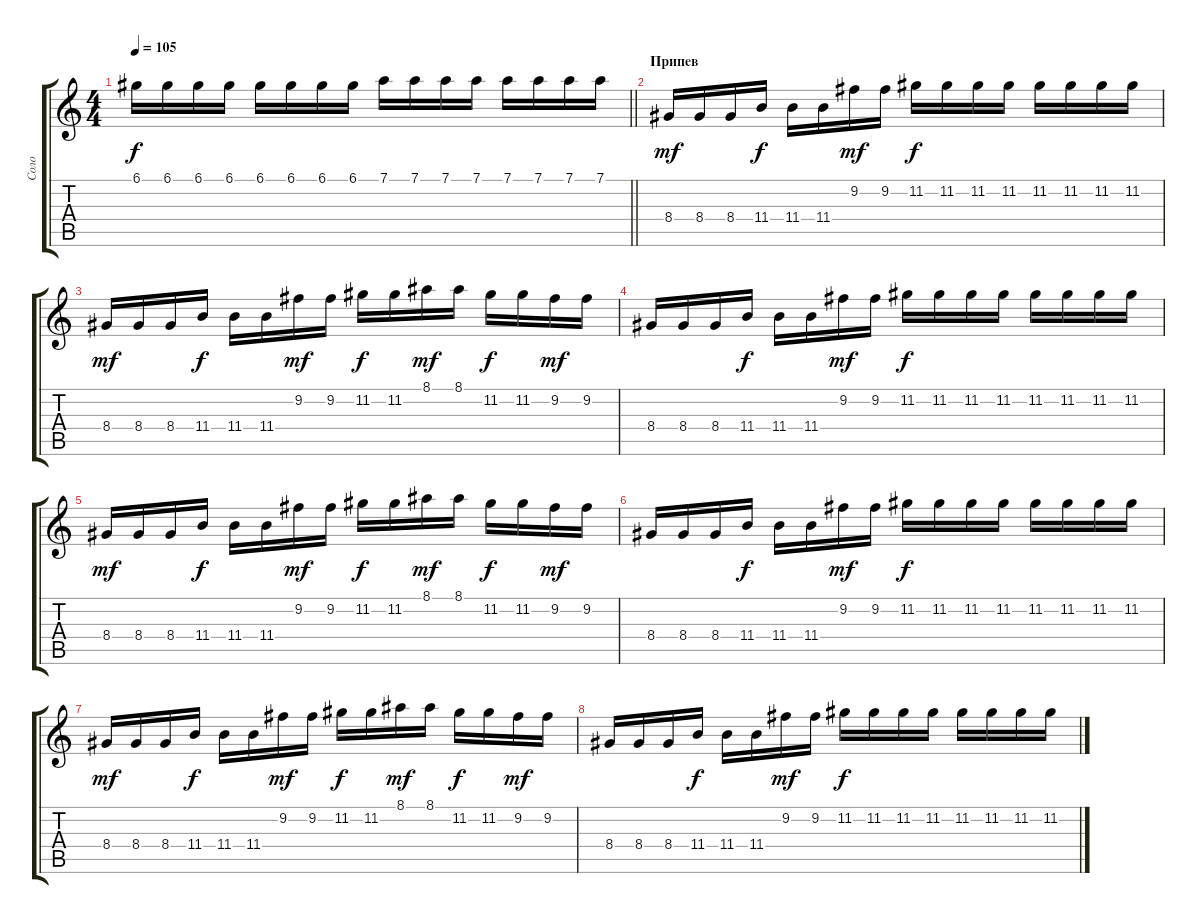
\track ("Соло" "Соло") {instrument overdrivenguitar}
\staff {score tabs}
\tuning (D4 A3 F3 C3 G2 C2) {hide}
\ts (4 4)
\tempo 105
\clef g2
\barLineRight lightlight
\ks c
6.1.16{dy f} 6.1.16 6.1.16 6.1.16 6.1.16 6.1.16 6.1.16 6.1.16 7.1.16 7.1.16 7.1.16 7.1.16 7.1.16 7.1.16 7.1.16 7.1.16 |
\section ("" "Припев")
8.4.16{dy mf instrument overdrivenguitar} 8.4.16 8.4.16 11.4.16{dy f} 11.4.16 11.4.16 9.2.16{dy mf} 9.2.16 11.2.16{dy f} 11.2.16 11.2.16 11.2.16 11.2.16 11.2.16 11.2.16 11.2.16 |
8.4.16{dy mf} 8.4.16 8.4.16 11.4.16{dy f} 11.4.16 11.4.16 9.2.16{dy mf} 9.2.16 11.2.16{dy f} 11.2.16 8.1.16{dy mf} 8.1.16 11.2.16{dy f} 11.2.16 9.2.16{dy mf} 9.2.16 |
8.4.16{instrument overdrivenguitar} 8.4.16 8.4.16 11.4.16{dy f} 11.4.16 11.4.16 9.2.16{dy mf} 9.2.16 11.2.16{dy f} 11.2.16 11.2.16 11.2.16 11.2.16 11.2.16 11.2.16 11.2.16 |
8.4.16{dy mf} 8.4.16 8.4.16 11.4.16{dy f} 11.4.16 11.4.16 9.2.16{dy mf} 9.2.16 11.2.16{dy f} 11.2.16 8.1.16{dy mf} 8.1.16 11.2.16{dy f} 11.2.16 9.2.16{dy mf} 9.2.16 |
8.4.16{instrument overdrivenguitar} 8.4.16 8.4.16 11.4.16{dy f} 11.4.16 11.4.16 9.2.16{dy mf} 9.2.16 11.2.16{dy f} 11.2.16 11.2.16 11.2.16 11.2.16 11.2.16 11.2.16 11.2.16 |
8.4.16{dy mf} 8.4.16 8.4.16 11.4.16{dy f} 11.4.16 11.4.16 9.2.16{dy mf} 9.2.16 11.2.16{dy f} 11.2.16 8.1.16{dy mf} 8.1.16 11.2.16{dy f} 11.2.16 9.2.16{dy mf} 9.2.16 |
8.4.16{instrument overdrivenguitar} 8.4.16 8.4.16 11.4.16{dy f} 11.4.16 11.4.16 9.2.16{dy mf} 9.2.16 11.2.16{dy f} 11.2.16 11.2.16 11.2.16 11.2.16 11.2.16 11.2.16 11.2.16
